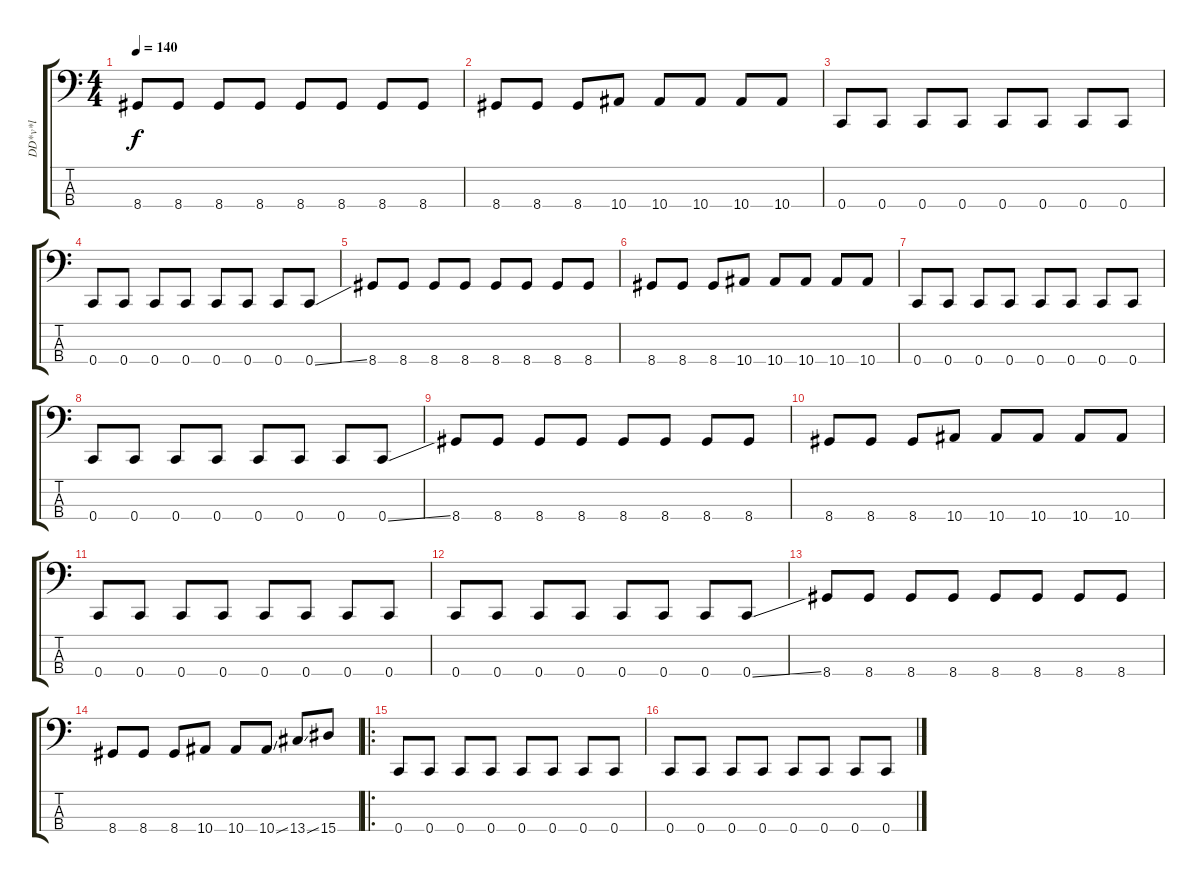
\track ("DD*v*l" "DD*v*l") {instrument electricbasspick}
\staff {score tabs}
\tuning (F2 C2 G1 C1) {hide}
\ts (4 4)
\tempo 140
\clef f4
\ks c
8.4.8{dy f} 8.4.8 8.4.8 8.4.8 8.4.8 8.4.8 8.4.8 8.4.8 |
8.4.8 8.4.8 8.4.8 10.4.8 10.4.8 10.4.8 10.4.8 10.4.8 |
0.4.8 0.4.8 0.4.8 0.4.8 0.4.8 0.4.8 0.4.8 0.4.8 |
0.4.8 0.4.8 0.4.8 0.4.8 0.4.8 0.4.8 0.4.8 0.4{ss}.8 |
8.4.8 8.4.8 8.4.8 8.4.8 8.4.8 8.4.8 8.4.8 8.4.8 |
8.4.8 8.4.8 8.4.8 10.4.8 10.4.8 10.4.8 10.4.8 10.4.8 |
0.4.8 0.4.8 0.4.8 0.4.8 0.4.8 0.4.8 0.4.8 0.4.8 |
0.4.8 0.4.8 0.4.8 0.4.8 0.4.8 0.4.8 0.4.8 0.4{ss}.8 |
8.4.8 8.4.8 8.4.8 8.4.8 8.4.8 8.4.8 8.4.8 8.4.8 |
8.4.8 8.4.8 8.4.8 10.4.8 10.4.8 10.4.8 10.4.8 10.4.8 |
0.4.8 0.4.8 0.4.8 0.4.8 0.4.8 0.4.8 0.4.8 0.4.8 |
0.4.8 0.4.8 0.4.8 0.4.8 0.4.8 0.4.8 0.4.8 0.4{ss}.8 |
8.4.8 8.4.8 8.4.8 8.4.8 8.4.8 8.4.8 8.4.8 8.4.8 |
8.4.8 8.4.8 8.4.8 10.4.8 10.4.8 10.4{ss}.8 13.4{ss}.8 15.4.8 |
\ro
0.4.8 0.4.8 0.4.8 0.4.8 0.4.8 0.4.8 0.4.8 0.4.8 |
0.4.8 0.4.8 0.4.8 0.4.8 0.4.8 0.4.8 0.4.8 0.4{ss}.8
